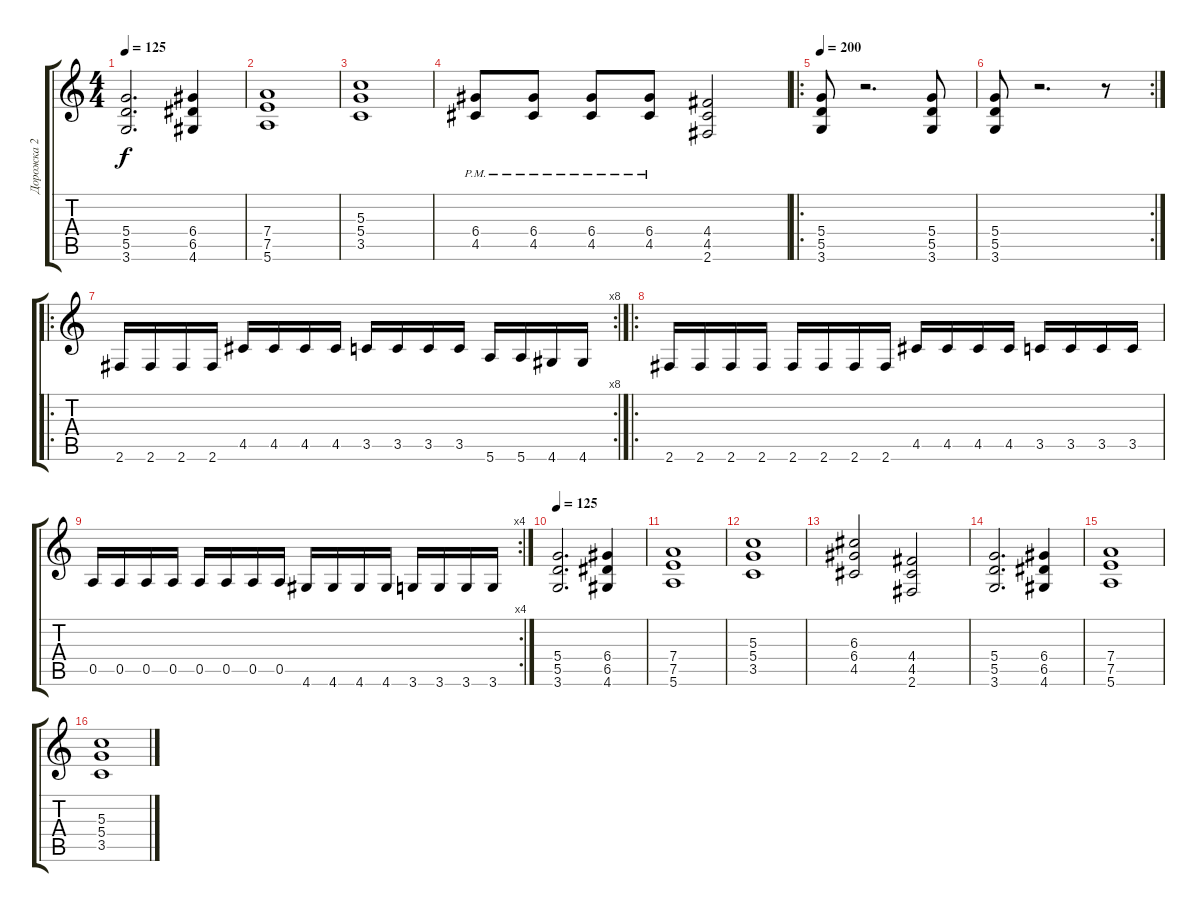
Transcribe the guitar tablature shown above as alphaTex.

\track ("Дорожка 2" "Дорожка 2") {instrument overdrivenguitar}
\staff {score tabs}
\tuning (E4 B3 G3 D3 A2 E2) {hide}
\ts (4 4)
\tempo 125
\clef g2
\ks c
(5.4 5.5 3.6).2{d dy f} (6.4 6.5 4.6).4 |
(7.4 7.5 5.6).1 |
(5.3 5.4 3.5).1 |
(6.4{pm} 4.5{pm}).8 (6.4{pm} 4.5{pm}).8 (6.4{pm} 4.5{pm}).8 (6.4{pm} 4.5{pm}).8 (4.4 4.5 2.6).2 |
\ro
\tempo 200
(5.4 5.5 3.6).8 r.2{d} (5.4 5.5 3.6).8 |
\rc 2
(5.4 5.5 3.6).8 r.2{d} r.8 |
\ro
\rc 8
2.6.16 2.6.16 2.6.16 2.6.16 4.5.16 4.5.16 4.5.16 4.5.16 3.5.16 3.5.16 3.5.16 3.5.16 5.6.16 5.6.16 4.6.16 4.6.16 |
\ro
2.6.16 2.6.16 2.6.16 2.6.16 2.6.16 2.6.16 2.6.16 2.6.16 4.5.16 4.5.16 4.5.16 4.5.16 3.5.16 3.5.16 3.5.16 3.5.16 |
\rc 4
0.5.16 0.5.16 0.5.16 0.5.16 0.5.16 0.5.16 0.5.16 0.5.16 4.6.16 4.6.16 4.6.16 4.6.16 3.6.16 3.6.16 3.6.16 3.6.16 |
\tempo 125
(5.4 5.5 3.6).2{d} (6.4 6.5 4.6).4 |
(7.4 7.5 5.6).1 |
(5.3 5.4 3.5).1 |
(6.3 6.4 4.5).2 (4.4 4.5 2.6).2 |
(5.4 5.5 3.6).2{d} (6.4 6.5 4.6).4 |
(7.4 7.5 5.6).1 |
(5.3 5.4 3.5).1
